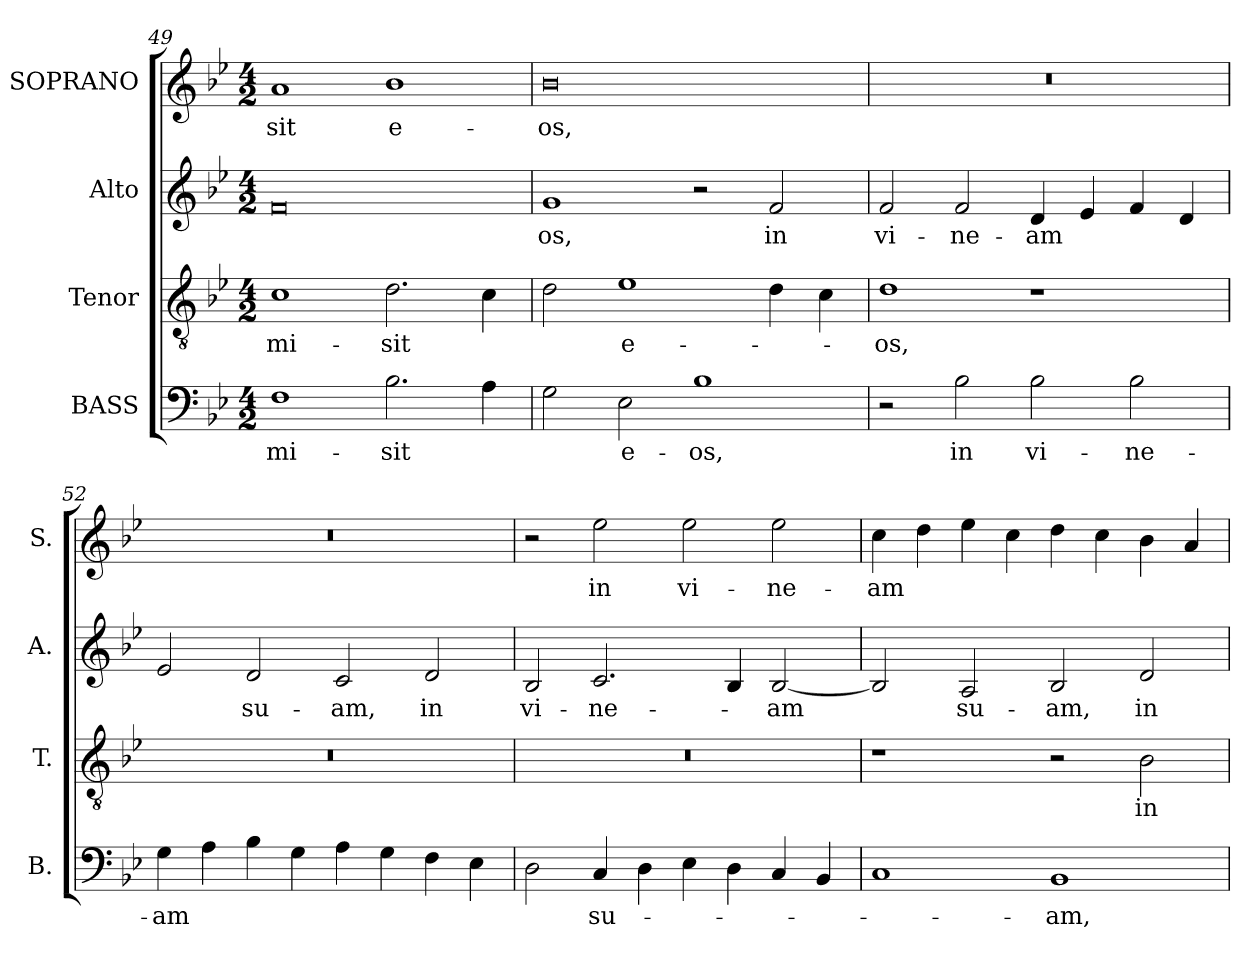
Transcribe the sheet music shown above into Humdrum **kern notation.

**kern	**text	**kern	**text	**kern	**text	**kern	**text
*part4	*part4	*part3	*part3	*part2	*part2	*part1	*part1
*staff4	*staff4	*staff3	*staff3	*staff2	*staff2	*staff1	*staff1
*I"BASS	*	*I"Tenor	*	*I"Alto	*	*I"SOPRANO	*
*I'B.	*	*I'T.	*	*I'A.	*	*I'S.	*
*clefF4	*	*clefGv2	*	*clefG2	*	*clefG2	*
*	*	*ITrd7c12	*	*	*	*	*
*k[b-e-]	*	*k[b-e-]	*	*k[b-e-]	*	*k[b-e-]	*
*B-:	*	*B-:	*	*B-:	*	*B-:	*
*M4/2	*	*M4/2	*	*M4/2	*	*M4/2	*
=49	=49	=49	=49	=49	=49	=49	=49
!	!LO:LY:b:color=#000000	!	!	!	!	!	!
!	!	!	!LO:LY:b:color=#000000	!	!	!	!
!	!	!	!	!	!	!	!LO:LY:b:color=#000000
1Fi	mi-	1Ci	mi-	0fi	.	1ai	-sit
!	!LO:LY:b:color=#000000	!	!	!	!	!	!
!	!	!	!LO:LY:b:color=#000000	!	!	!	!
!	!	!	!	!	!	!	!LO:LY:b:color=#000000
2.B-i\	-sit	2.Di\	-sit	.	.	1b-i	e-
4Ai\	.	4Ci\	.	.	.	.	.
!!LO:LB:g=z
=50	=50	=50	=50	=50	=50	=50	=50
!	!	!	!	!	!LO:LY:b:color=#000000	!	!
!	!	!	!	!	!	!	!LO:LY:b:color=#000000
2Gi\	.	2Di\	.	1gi	-os,	0b-i	-os,
!	!LO:LY:b:color=#000000	!	!	!	!	!	!
!	!	!	!LO:LY:b:color=#000000	!	!	!	!
2E-i\	e-	1E-i	e-	.	.	.	.
!	!LO:LY:b:color=#000000	!	!	!	!	!	!
1B-i	-os,	.	.	2r	.	.	.
!	!	!	!	!	!LO:LY:b:color=#000000	!	!
.	.	4Di\	.	2fi/	in	.	.
.	.	4Ci\	.	.	.	.	.
=51	=51	=51	=51	=51	=51	=51	=51
!	!	!	!LO:LY:b:color=#000000	!	!	!	!
!	!	!	!	!	!LO:LY:b:color=#000000	!LO:N:vis=1	!
2r	.	1Di	-os,	2fi/	vi-	0r	.
!	!LO:LY:b:color=#000000	!	!	!	!	!	!
!	!	!	!	!	!LO:LY:b:color=#000000	!	!
2B-i\	in	.	.	2fi/	-ne-	.	.
!	!LO:LY:b:color=#000000	!	!	!	!	!	!
!	!	!	!	!	!LO:LY:b:color=#000000	!	!
2B-i\	vi-	1r	.	4di/	-am	.	.
.	.	.	.	4e-i/	.	.	.
!	!LO:LY:b:color=#000000	!	!	!	!	!	!
2B-i\	-ne-	.	.	4fi/	.	.	.
.	.	.	.	4di/	.	.	.
=52	=52	=52	=52	=52	=52	=52	=52
!	!LO:LY:b:color=#000000	!LO:N:vis=1	!	!	!	!LO:N:vis=1	!
4Gi\	-am	0r	.	2e-i/	.	0r	.
4Ai\	.	.	.	.	.	.	.
!	!	!	!	!	!LO:LY:b:color=#000000	!	!
4B-i\	.	.	.	2di/	su-	.	.
4Gi\	.	.	.	.	.	.	.
!	!	!	!	!	!LO:LY:b:color=#000000	!	!
4Ai\	.	.	.	2ci/	-am,	.	.
4Gi\	.	.	.	.	.	.	.
!	!	!	!	!	!LO:LY:b:color=#000000	!	!
4Fi\	.	.	.	2di/	in	.	.
4E-i\	.	.	.	.	.	.	.
=53	=53	=53	=53	=53	=53	=53	=53
!	!	!LO:N:vis=1	!	!	!	!	!
!	!	!	!	!	!LO:LY:b:color=#000000	!	!
2Di\	.	0r	.	2B-i/	vi-	2r	.
!	!LO:LY:b:color=#000000	!	!	!	!	!	!
!	!	!	!	!	!LO:LY:b:color=#000000	!	!
!	!	!	!	!	!	!	!LO:LY:b:color=#000000
4Ci/	su-	.	.	2.ci/	-ne-	2ee-i\	in
4Di\	.	.	.	.	.	.	.
!	!	!	!	!	!	!	!LO:LY:b:color=#000000
4E-i\	.	.	.	.	.	2ee-i\	vi-
4Di\	.	.	.	4B-i/	.	.	.
!	!	!	!	!	!LO:LY:b:color=#000000	!	!
!	!	!	!	!	!	!	!LO:LY:b:color=#000000
4Ci/	.	.	.	[2B-i/	-am	2ee-i\	-ne-
4BB-i/	.	.	.	.	.	.	.
=54	=54	=54	=54	=54	=54	=54	=54
!	!	!	!	!	!	!	!LO:LY:b:color=#000000
1Ci	.	1r	.	2B-i/]	.	4cci\	-am
.	.	.	.	.	.	4ddi\	.
!	!	!	!	!	!LO:LY:b:color=#000000	!	!
.	.	.	.	2Ai/	su-	4ee-i\	.
.	.	.	.	.	.	4cci\	.
!	!LO:LY:b:color=#000000	!	!	!	!	!	!
!	!	!	!	!	!LO:LY:b:color=#000000	!	!
1BB-i	-am,	2r	.	2B-i/	-am,	4ddi\	.
.	.	.	.	.	.	4cci\	.
!	!	!	!LO:LY:b:color=#000000	!	!	!	!
!	!	!	!	!	!LO:LY:b:color=#000000	!	!
.	.	2BB-i\	in	2di/	in	4b-i\	.
.	.	.	.	.	.	4ai/	.
=	=	=	=	=	=	=	=
*-	*-	*-	*-	*-	*-	*-	*-
